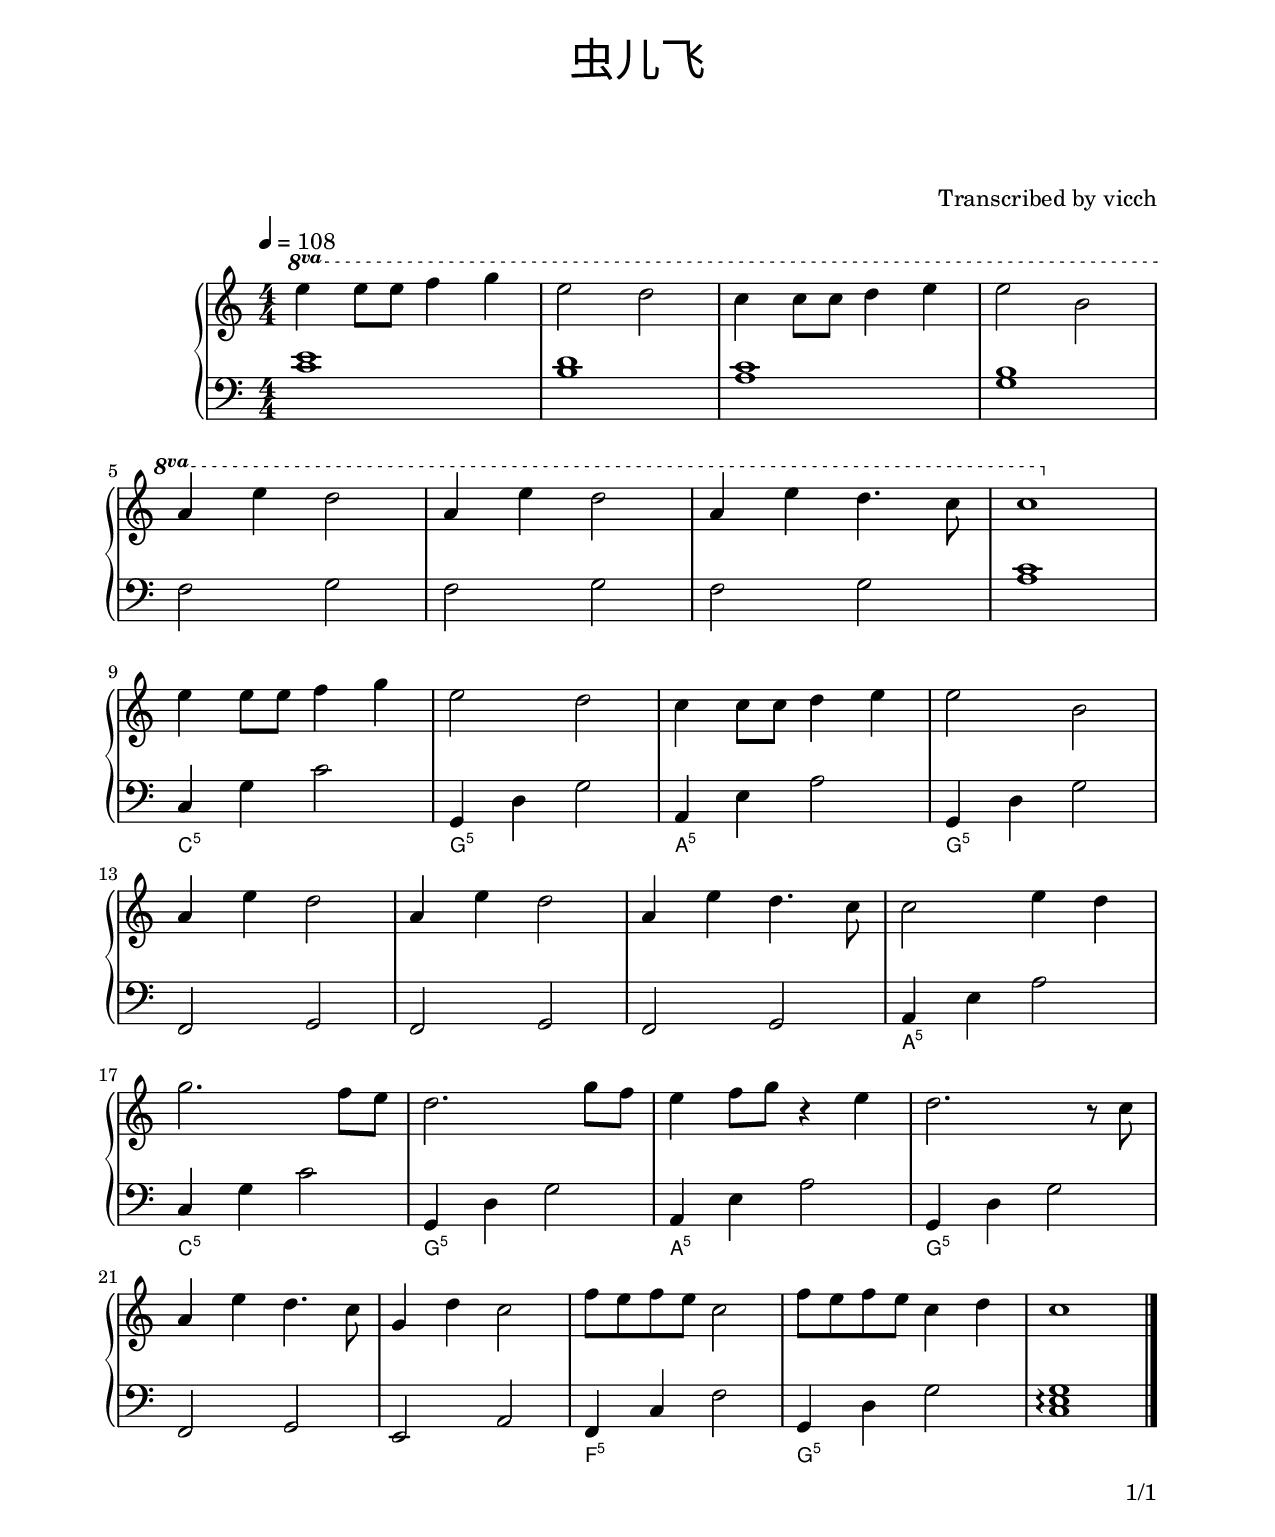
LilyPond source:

\version "2.24.3"
\include "../template.v1.ly"

\header {
  title = \markup \override #'((font-name . "FangSong")(font-size . 6)) "虫儿飞"
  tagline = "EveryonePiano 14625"
}

\paper {
  total-page = 1
}

\markup \vspace #1.5

Cfive = { c4  g4 c'2 }
Ffive = { f,4 c4 f2  }
Gfive = { g,4 d4 g2  }
Afive = { a,4 e4 a2  }

\score {
  \new PianoStaff <<
    \new Staff {
      \tempo 4 = 108
      \clef treble
      \key c \major
      \time 4/4
      
      \ottava #1
      e'''4 e'''8 e'''8 f'''4 g'''4 | e'''2 d'''2      | c'''4 c'''8 c'''8 d'''4 e'''4 | e'''2 b''2                    | \break
      a''4 e'''4 d'''2              | a''4 e'''4 d'''2 | a''4 e'''4 d'''4. c'''8       | c'''1                         | \break
      \ottava #0
      e''4 e''8 e''8 f''4 g''4      | e''2 d''2        | c''4 c''8  c''8  d''4 e''4    | e''2 b'2                      | \break
      a'4 e''4 d''2                 | a'4 e''4 d''2    | a'4 e''4 d''4. c''8           | c''2 e''4 d''4                | \break
      g''2. f''8 e''8               | d''2. g''8 f''8  | e''4 f''8 g''8 r4 e''4        | d''2. r8 c''8                 | \break
      a'4 e''4 d''4. c''8           | g'4 d''4 c''2    | f''8 e''8 f''8 e''8 c''2      | f''8 e''8 f''8 e''8 c''4 d''4 | c''1 | \bar "|."
    }
    \new Staff {
      \clef bass
      \key c \major
      \time 4/4
      
      <c' e'> 1 | <b d'> 1 | <a c'> 1 | <g b> 1  |
      f2 g2     | f2 g2    | f2 g2    | <a c'> 1 |
      \Cfive    | \Gfive   | \Afive   | \Gfive   |
      f,2 g,2   | f,2 g,2  | f,2 g,2  | \Afive   |
      \Cfive    | \Gfive   | \Afive   | \Gfive   |
      f,2 g,2   | e,2 a,2  | \Ffive   | \Gfive   | <c e g>1\arpeggio |
    }
    \chords {
      r1   | r1   | r1   | r1   |
      r1   | r1   | r1   | r1   |
      c1:5 | g1:5 | a1:5 | g1:5 |
      r1   | r1   | r1   | a1:5 |
      c1:5 | g1:5 | a1:5 | g1:5 |
      r1   | r1   | f1:5 | g1:5 | r1 |
    }
  >>
  \layout {}
  \midi {}
}
